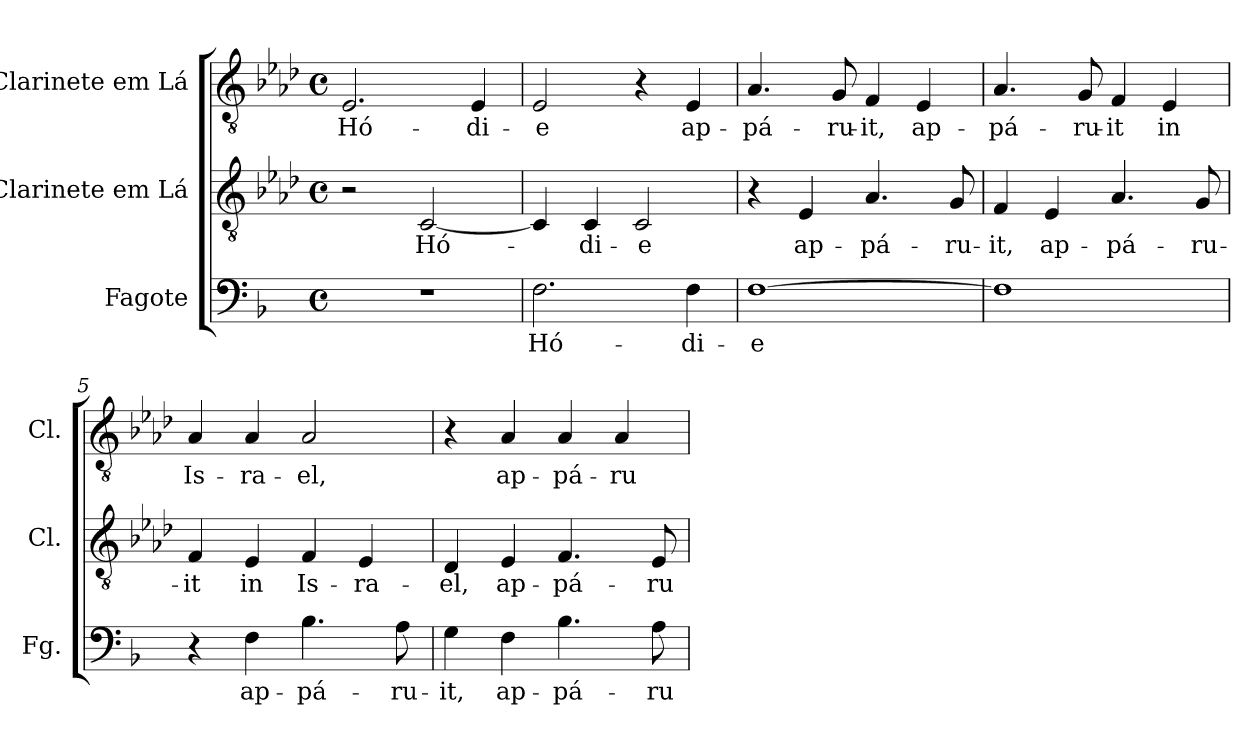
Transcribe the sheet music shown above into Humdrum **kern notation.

**kern	**text	**kern	**text	**kern	**text
*part3	*part3	*part2	*part2	*part1	*part1
*staff3	*staff3	*staff2	*staff2	*staff1	*staff1
*I"Fagote	*	*I"Clarinete em Lá	*	*I"Clarinete em Lá	*
*I'Fg.	*	*I'Cl.	*	*I'Cl.	*
!!LO:PB:g=z
*clefF4	*	*clefGv2	*	*clefGv2	*
*	*	*ITrd2c3	*	*ITrd2c3	*
*k[b-]	*	*k[b-]	*	*k[b-]	*
*F:	*	*F:	*	*F:	*
*M4/4	*	*M4/4	*	*M4/4	*
*met(c)	*	*met(c)	*	*met(c)	*
*MM112	*	*MM112	*	*MM112	*
=1	=1	=1	=1	=1	=1
!	!	!	!	!	!LO:LY:b:color=#000000
1r	.	2r	.	2.Ci/	Hó-
!	!	!	!LO:LY:b:color=#000000	!	!
.	.	[<2AAi/	Hó-	.	.
!	!	!	!	!	!LO:LY:b:color=#000000
.	.	.	.	4Ci/	-di-
=2	=2	=2	=2	=2	=2
!	!LO:LY:b:color=#000000	!	!	!	!
!	!	!	!	!	!LO:LY:b:color=#000000
2.Fi\	Hó-	4AAi/]	.	2Ci/	-e
!	!	!	!LO:LY:b:color=#000000	!	!
.	.	4AAi/	-di-	.	.
!	!	!	!LO:LY:b:color=#000000	!	!
.	.	2AAi/	-e	4r	.
!	!LO:LY:b:color=#000000	!	!	!	!
!	!	!	!	!	!LO:LY:b:color=#000000
4Fi\	-di-	.	.	4Ci/	ap-
=3	=3	=3	=3	=3	=3
!	!LO:LY:b:color=#000000	!	!	!	!
!	!	!	!	!	!LO:LY:b:color=#000000
[>1Fi	-e	4r	.	4.Fi/	-pá-
!	!	!	!LO:LY:b:color=#000000	!	!
.	.	4Ci/	ap-	.	.
!	!	!	!	!	!LO:LY:b:color=#000000
.	.	.	.	8Ei/	-ru-
!	!	!	!LO:LY:b:color=#000000	!	!
!	!	!	!	!	!LO:LY:b:color=#000000
.	.	4.Fi/	-pá-	4Di/	-it,
!	!	!	!	!	!LO:LY:b:color=#000000
.	.	.	.	4Ci/	ap-
!	!	!	!LO:LY:b:color=#000000	!	!
.	.	8Ei/	-ru-	.	.
=4	=4	=4	=4	=4	=4
!	!	!	!LO:LY:b:color=#000000	!	!
!	!	!	!	!	!LO:LY:b:color=#000000
1Fi]	.	4Di/	-it,	4.Fi/	-pá-
!	!	!	!LO:LY:b:color=#000000	!	!
.	.	4Ci/	ap-	.	.
!	!	!	!	!	!LO:LY:b:color=#000000
.	.	.	.	8Ei/	-ru-
!	!	!	!LO:LY:b:color=#000000	!	!
!	!	!	!	!	!LO:LY:b:color=#000000
.	.	4.Fi/	-pá-	4Di/	-it
!	!	!	!	!	!LO:LY:b:color=#000000
.	.	.	.	4Ci/	in
!	!	!	!LO:LY:b:color=#000000	!	!
.	.	8Ei/	-ru-	.	.
=5	=5	=5	=5	=5	=5
!	!	!	!LO:LY:b:color=#000000	!	!
!	!	!	!	!	!LO:LY:b:color=#000000
4r	.	4Di/	-it	4Fi/	Is-
!	!LO:LY:b:color=#000000	!	!	!	!
!	!	!	!LO:LY:b:color=#000000	!	!
!	!	!	!	!	!LO:LY:b:color=#000000
4Fi\	ap-	4Ci/	in	4Fi/	-ra-
!	!LO:LY:b:color=#000000	!	!	!	!
!	!	!	!LO:LY:b:color=#000000	!	!
!	!	!	!	!	!LO:LY:b:color=#000000
4.B-i\	-pá-	4Di/	Is-	2Fi/	-el,
!	!	!	!LO:LY:b:color=#000000	!	!
.	.	4Ci/	-ra-	.	.
!	!LO:LY:b:color=#000000	!	!	!	!
8Ai\	-ru-	.	.	.	.
=6	=6	=6	=6	=6	=6
!	!LO:LY:b:color=#000000	!	!	!	!
!	!	!	!LO:LY:b:color=#000000	!	!
4Gi\	-it,	4BB-i/	-el,	4r	.
!	!LO:LY:b:color=#000000	!	!	!	!
!	!	!	!LO:LY:b:color=#000000	!	!
!	!	!	!	!	!LO:LY:b:color=#000000
4Fi\	ap-	4Ci/	ap-	4Fi/	ap-
!	!LO:LY:b:color=#000000	!	!	!	!
!	!	!	!LO:LY:b:color=#000000	!	!
!	!	!	!	!	!LO:LY:b:color=#000000
4.B-i\	-pá-	4.Di/	-pá-	4Fi/	-pá-
!	!	!	!	!	!LO:LY:b:color=#000000
.	.	.	.	4Fi/	-ru-
!	!LO:LY:b:color=#000000	!	!	!	!
!	!	!	!LO:LY:b:color=#000000	!	!
8Ai\	-ru-	8Ci/	-ru-	.	.
=	=	=	=	=	=
*-	*-	*-	*-	*-	*-
